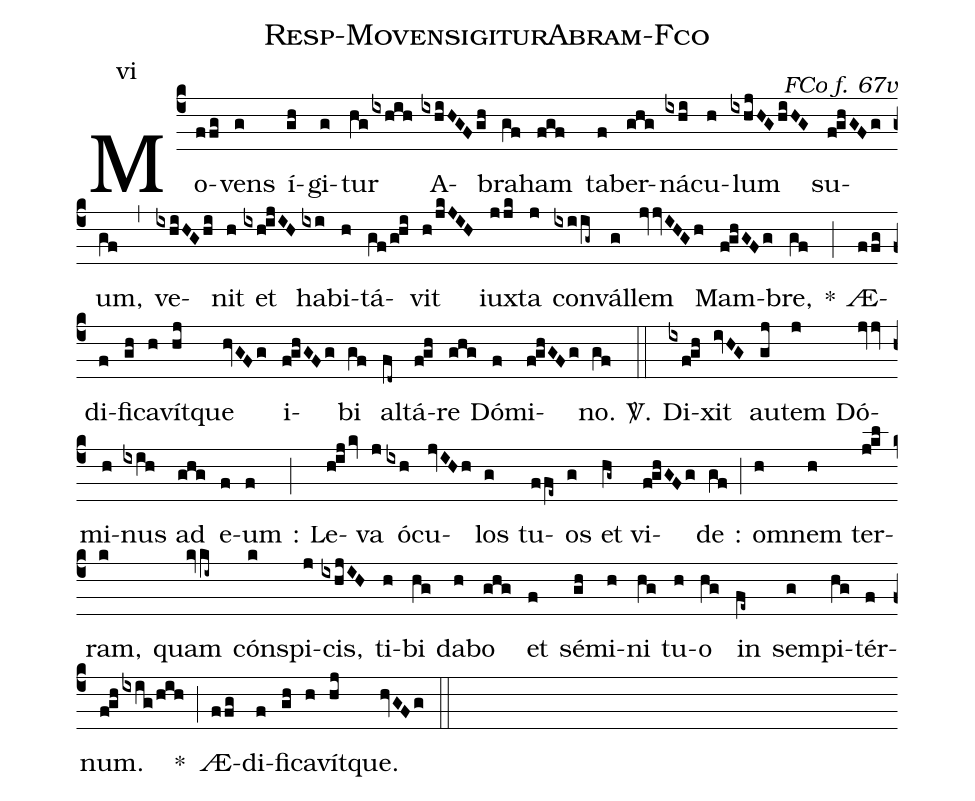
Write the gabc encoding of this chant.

name: Resp-MovensigiturAbram-Fco;
commentary: FCo f. 67v;
annotation: vi;
%%
(c4) Mo(f/fg)vens(g) í(gh)gi(g)tur(hg/ixhih) A(ixhiHGFgh)bra(gf)ham(fgf) ta(f)ber(ghg)ná(ixhi)cu(h)lum(ixhjHGhiHG) su(fghGFg)um,(gf) (,) ve(ixhiHGhi)nit(h) et(ixhijIH) ha(ixi)bi(h)tá(gf/ghi)vit(h/jkJIH) iu(jjk)xta(j) con(ixiig~)vál(g)lem(jvjvIHGh) Mam(fghGFg)bre,(gf)
*(;) Æ(ffg)di(f)fi(gh)ca(h)vít(hj)que(hvGFg) i(fghGFg)bi(gf) al(fd~)tá(fgh)re(ghg) Dó(f)mi(fghGFg)no.(gf)
<sp>V/</sp>.(::)
Di(ixfgh)xit(ivHG) au(gj)tem(j) Dó(jvjv)mi(h)nus(ixih) ad(ghg) e(f)um(f) :(;) Le(hij/kv)va(j) ó(ixh)cu(jvIHh)los(g) tu(ffe~)os(g) et(hg~) vi(fghGFg)de(gf) :(;) om(h)nem(h) ter(jkl)ram,(k) quam(kvki~) cón(k)spi(j)cis,(ixhjIH) ti(h)bi(hg) da(h)bo(ghg) et(f) sé(gh)mi(h)ni(hg) tu(h)o(hg) in(fe~) sem(g)pi(hg)tér(f)num.(fgh/ixig/hih)
*(;) Æ(ffg)di(f)fi(gh)ca(h)vít(hj)que.(hvGFg) (::)
